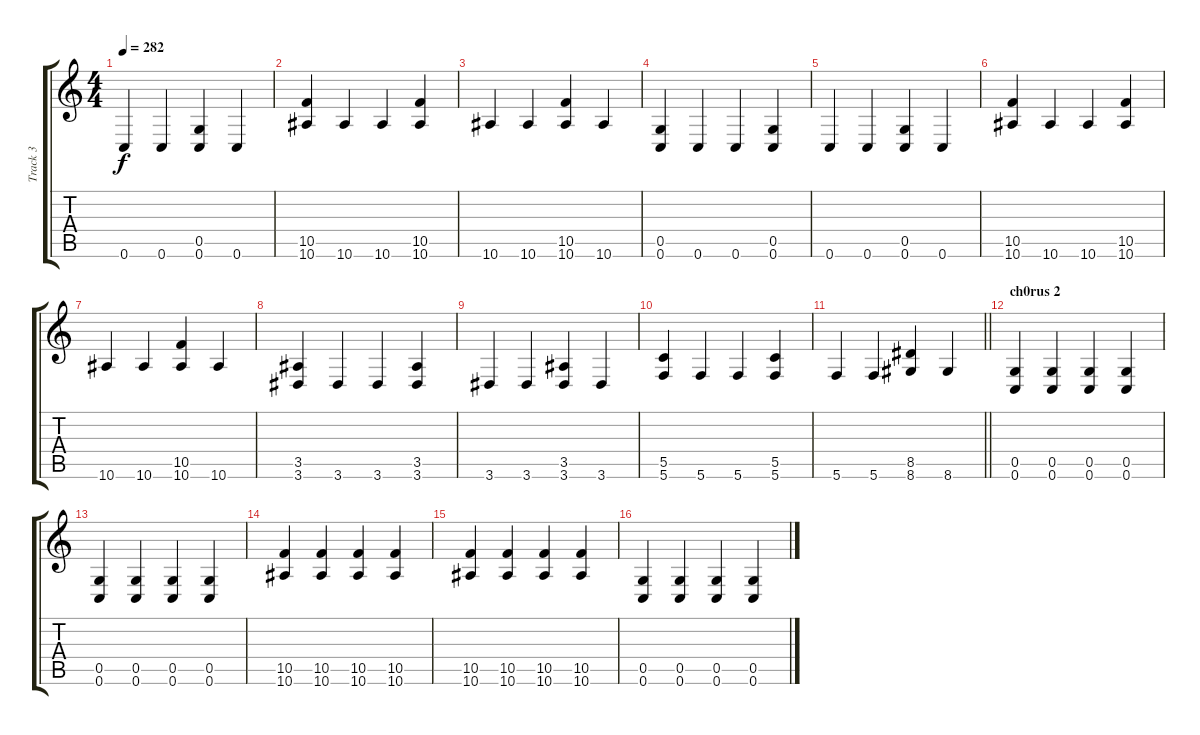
\track ("Track 3" "Track 3") {instrument distortionguitar}
\staff {score tabs}
\tuning (D4 A3 F3 C3 G2 C2) {hide}
\ts (4 4)
\tempo 282
\clef g2
\ks c
0.6.4{dy f} 0.6.4 (0.5 0.6).4 0.6.4 |
(10.5 10.6).4 10.6.4 10.6.4 (10.5 10.6).4 |
10.6.4 10.6.4 (10.5 10.6).4 10.6.4 |
(0.5 0.6).4 0.6.4 0.6.4 (0.5 0.6).4 |
0.6.4 0.6.4 (0.5 0.6).4 0.6.4 |
(10.5 10.6).4 10.6.4 10.6.4 (10.5 10.6).4 |
10.6.4 10.6.4 (10.5 10.6).4 10.6.4 |
(3.5 3.6).4 3.6.4 3.6.4 (3.5 3.6).4 |
3.6.4 3.6.4 (3.5 3.6).4 3.6.4 |
(5.5 5.6).4 5.6.4 5.6.4 (5.5 5.6).4 |
\barLineRight lightlight
5.6.4 5.6.4 (8.5 8.6).4 8.6.4 |
\section ("" "ch0rus 2")
(0.5 0.6).4 (0.5 0.6).4 (0.5 0.6).4 (0.5 0.6).4 |
(0.5 0.6).4 (0.5 0.6).4 (0.5 0.6).4 (0.5 0.6).4 |
(10.5 10.6).4 (10.5 10.6).4 (10.5 10.6).4 (10.5 10.6).4 |
(10.5 10.6).4 (10.5 10.6).4 (10.5 10.6).4 (10.5 10.6).4 |
(0.5 0.6).4 (0.5 0.6).4 (0.5 0.6).4 (0.5 0.6).4
